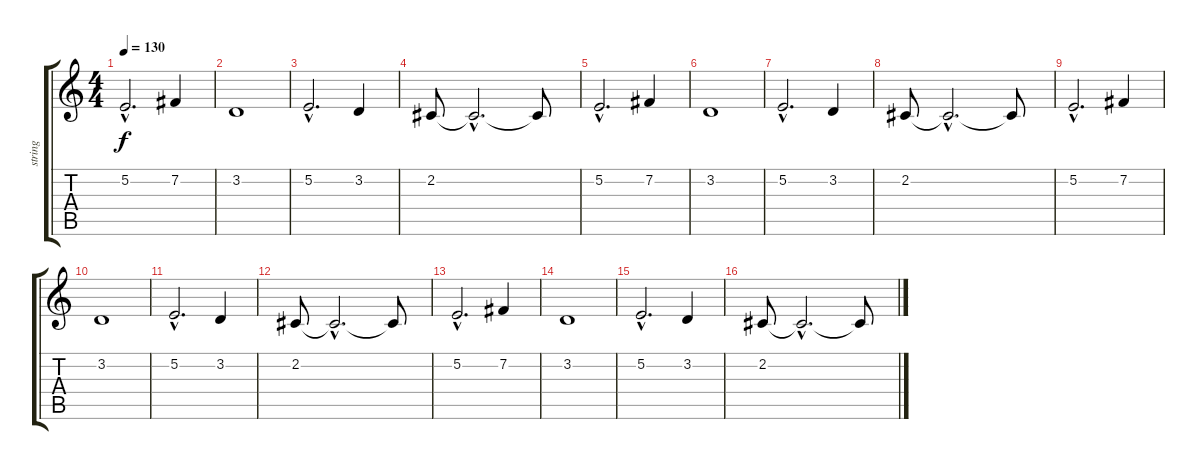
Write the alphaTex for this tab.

\track ("string" "string") {instrument stringensemble1}
\staff {score tabs}
\tuning (E4 B3 G3 D3 A2 E2) {hide}
\ts (4 4)
\tempo 130
\clef g2
\ks c
5.2{hac}.2{d dy f instrument stringensemble1} 7.2.4 |
3.2.1 |
5.2{hac}.2{d} 3.2.4 |
2.2.8 2.2{hac t}.2{d} 2.2{t}.8 |
5.2{hac}.2{d} 7.2.4 |
3.2.1 |
5.2{hac}.2{d} 3.2.4 |
2.2.8 2.2{hac t}.2{d} 2.2{t}.8 |
5.2{hac}.2{d} 7.2.4 |
3.2.1 |
5.2{hac}.2{d} 3.2.4 |
2.2.8 2.2{hac t}.2{d} 2.2{t}.8 |
5.2{hac}.2{d} 7.2.4 |
3.2.1 |
5.2{hac}.2{d} 3.2.4 |
2.2.8 2.2{hac t}.2{d} 2.2{t}.8
